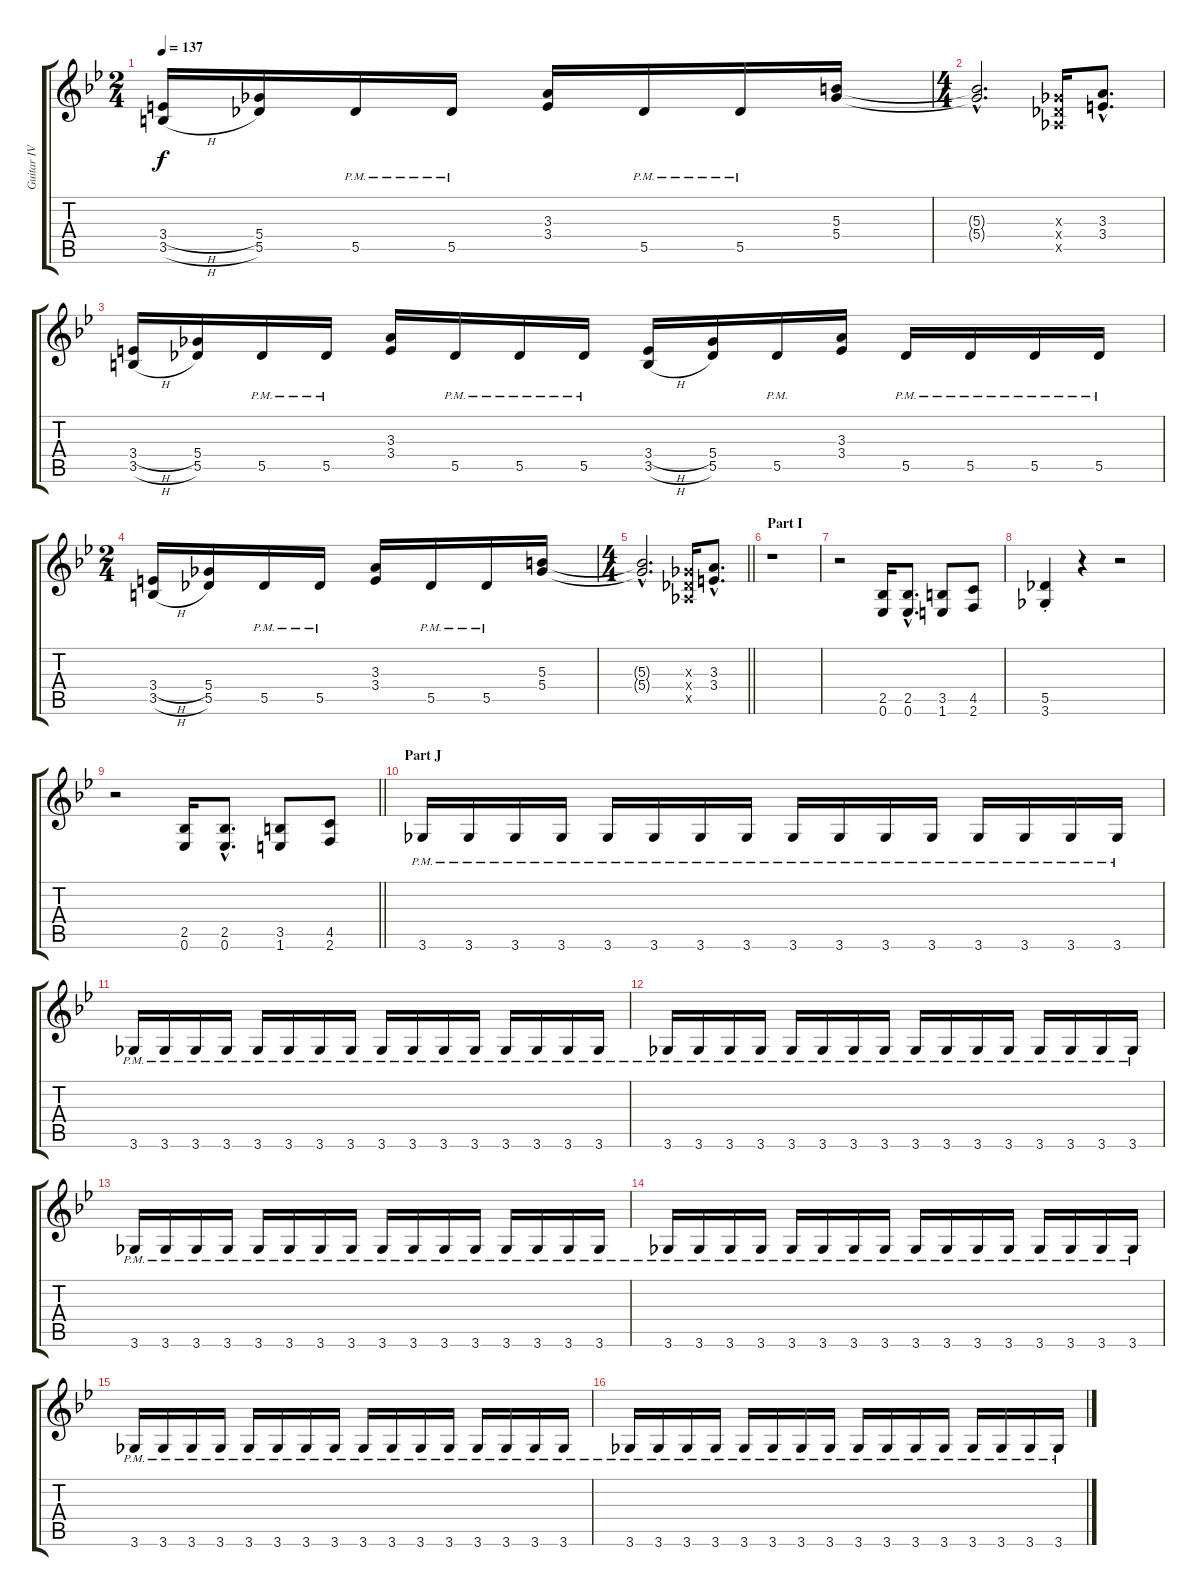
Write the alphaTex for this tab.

\track ("Guitar IV (Kazuma)" "Guitar IV ") {instrument distortionguitar}
\staff {score tabs}
\tuning (Eb4 Bb3 Gb3 Db3 Ab2 Eb2) {hide}
\ts (2 4)
\tempo 137
\clef g2
\ks bb
(3.4{h} 3.5{h}).16{dy f} (5.4 5.5).16 5.5{pm}.16 5.5{pm}.16 (3.3 3.4).16 5.5{pm}.16 5.5{pm}.16 (5.3 5.4).16 |
\ts (4 4)
(5.3{hac t} 5.4{hac t}).2{d} (0.3{x} 0.4{x} 0.5{x}).16 (3.3{hac} 3.4{hac}).8{d} |
(3.4{h} 3.5{h}).16 (5.4 5.5).16 5.5{pm}.16 5.5{pm}.16 (3.3 3.4).16 5.5{pm}.16 5.5{pm}.16 5.5{pm}.16 (3.4{h} 3.5{h}).16 (5.4 5.5).16 5.5{pm}.16 (3.3 3.4).16 5.5{pm}.16 5.5{pm}.16 5.5{pm}.16 5.5{pm}.16 |
\ts (2 4)
(3.4{h} 3.5{h}).16 (5.4 5.5).16 5.5{pm}.16 5.5{pm}.16 (3.3 3.4).16 5.5{pm}.16 5.5{pm}.16 (5.3 5.4).16 |
\ts (4 4)
\barLineRight lightlight
(5.3{hac t} 5.4{hac t}).2{d} (0.3{x} 0.4{x} 0.5{x}).16 (3.3{hac} 3.4{hac}).8{d} |
\section ("" "Part I")
r.1 |
r.2 (2.5 0.6).16 (2.5{hac} 0.6{hac}).8{d} (3.5 1.6).8 (4.5 2.6).8 |
(5.5{st} 3.6{st}).4 r.4 r.2 |
\barLineRight lightlight
r.2 (2.5 0.6).16 (2.5{hac} 0.6{hac}).8{d} (3.5 1.6).8 (4.5 2.6).8 |
\section ("" "Part J")
3.6{pm}.16 3.6{pm}.16 3.6{pm}.16 3.6{pm}.16 3.6{pm}.16 3.6{pm}.16 3.6{pm}.16 3.6{pm}.16 3.6{pm}.16 3.6{pm}.16 3.6{pm}.16 3.6{pm}.16 3.6{pm}.16 3.6{pm}.16 3.6{pm}.16 3.6{pm}.16 |
3.6{pm}.16 3.6{pm}.16 3.6{pm}.16 3.6{pm}.16 3.6{pm}.16 3.6{pm}.16 3.6{pm}.16 3.6{pm}.16 3.6{pm}.16 3.6{pm}.16 3.6{pm}.16 3.6{pm}.16 3.6{pm}.16 3.6{pm}.16 3.6{pm}.16 3.6{pm}.16 |
3.6{pm}.16 3.6{pm}.16 3.6{pm}.16 3.6{pm}.16 3.6{pm}.16 3.6{pm}.16 3.6{pm}.16 3.6{pm}.16 3.6{pm}.16 3.6{pm}.16 3.6{pm}.16 3.6{pm}.16 3.6{pm}.16 3.6{pm}.16 3.6{pm}.16 3.6{pm}.16 |
3.6{pm}.16 3.6{pm}.16 3.6{pm}.16 3.6{pm}.16 3.6{pm}.16 3.6{pm}.16 3.6{pm}.16 3.6{pm}.16 3.6{pm}.16 3.6{pm}.16 3.6{pm}.16 3.6{pm}.16 3.6{pm}.16 3.6{pm}.16 3.6{pm}.16 3.6{pm}.16 |
3.6{pm}.16 3.6{pm}.16 3.6{pm}.16 3.6{pm}.16 3.6{pm}.16 3.6{pm}.16 3.6{pm}.16 3.6{pm}.16 3.6{pm}.16 3.6{pm}.16 3.6{pm}.16 3.6{pm}.16 3.6{pm}.16 3.6{pm}.16 3.6{pm}.16 3.6{pm}.16 |
3.6{pm}.16 3.6{pm}.16 3.6{pm}.16 3.6{pm}.16 3.6{pm}.16 3.6{pm}.16 3.6{pm}.16 3.6{pm}.16 3.6{pm}.16 3.6{pm}.16 3.6{pm}.16 3.6{pm}.16 3.6{pm}.16 3.6{pm}.16 3.6{pm}.16 3.6{pm}.16 |
3.6{pm}.16 3.6{pm}.16 3.6{pm}.16 3.6{pm}.16 3.6{pm}.16 3.6{pm}.16 3.6{pm}.16 3.6{pm}.16 3.6{pm}.16 3.6{pm}.16 3.6{pm}.16 3.6{pm}.16 3.6{pm}.16 3.6{pm}.16 3.6{pm}.16 3.6{pm}.16
